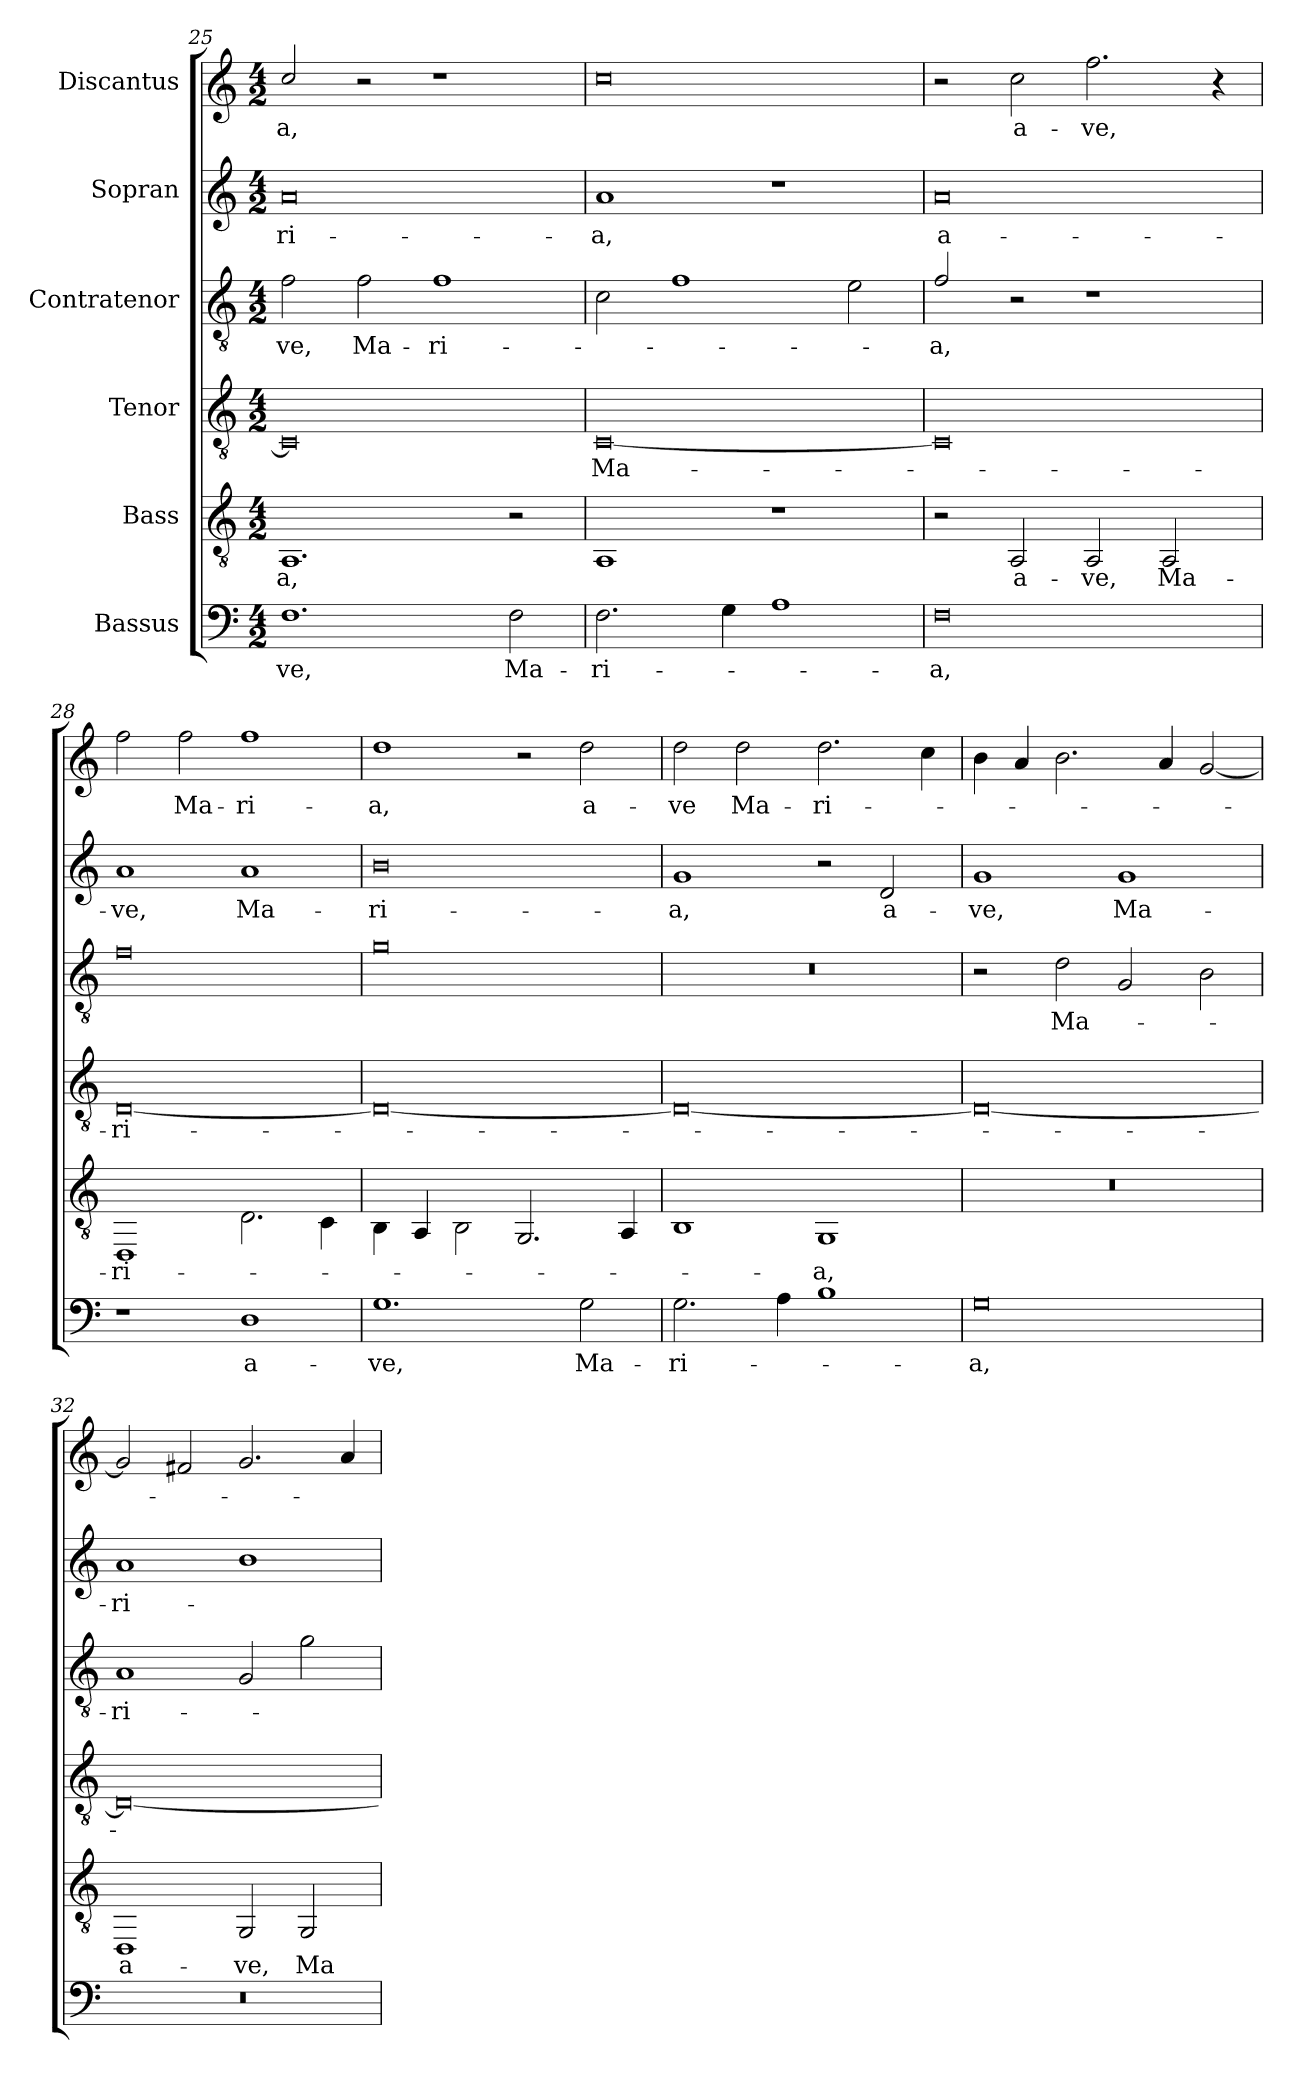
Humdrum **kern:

**kern	**text	**kern	**text	**kern	**text	**kern	**text	**kern	**text	**kern	**text
*part6	*part6	*part5	*part5	*part4	*part4	*part3	*part3	*part2	*part2	*part1	*part1
*staff6	*staff6	*staff5	*staff5	*staff4	*staff4	*staff3	*staff3	*staff2	*staff2	*staff1	*staff1
*I"Bassus	*	*I"Bass	*	*I"Tenor	*	*I"Contratenor	*	*I"Sopran	*	*I"Discantus	*
*clefF4	*	*clefGv2	*	*clefGv2	*	*clefGv2	*	*clefG2	*	*clefG2	*
*k[]	*	*k[]	*	*k[]	*	*k[]	*	*k[]	*	*k[]	*
*M4/2	*	*M4/2	*	*M4/2	*	*M4/2	*	*M4/2	*	*M4/2	*
=25	=25	=25	=25	=25	=25	=25	=25	=25	=25	=25	=25
1.F\	-ve,	1.AA/	-a,	0C/]	.	2f\	-ve,	0a/	-ri-	2cc/	-a,
.	.	.	.	.	.	2f\	Ma-	.	.	2r	.
.	.	.	.	.	.	1f/	-ri-	.	.	1r	.
2F\	Ma-	2r	.	.	.	.	.	.	.	.	.
=26	=26	=26	=26	=26	=26	=26	=26	=26	=26	=26	=26
2.F\	-ri-	1AA/	.	[0C/	Ma-	2c\	.	1a/	-a,	0cc\	.
.	.	.	.	.	.	1f/	.	.	.	.	.
4G\	.	.	.	.	.	.	.	.	.	.	.
1A\	.	1r	.	.	.	.	.	1r	.	.	.
.	.	.	.	.	.	2e\	.	.	.	.	.
=27	=27	=27	=27	=27	=27	=27	=27	=27	=27	=27	=27
0F\	-a,	2r	.	0C/]	.	2f/	-a,	0a/	a-	2r	.
.	.	2AA/	a-	.	.	2r	.	.	.	2cc\	a-
.	.	2AA/	-ve,	.	.	1r	.	.	.	2.ff\	-ve,
.	.	2AA/	Ma-	.	.	.	.	.	.	.	.
.	.	.	.	.	.	.	.	.	.	4r	.
=28	=28	=28	=28	=28	=28	=28	=28	=28	=28	=28	=28
1r	.	1DD/	-ri-	[0D/	-ri-	0f/	.	1a/	-ve,	2ff\	.
.	.	.	.	.	.	.	.	.	.	2ff\	Ma-
1D\	a-	2.D\	.	.	.	.	.	1a/	Ma-	1ff\	-ri-
.	.	4C\	.	.	.	.	.	.	.	.	.
=29	=29	=29	=29	=29	=29	=29	=29	=29	=29	=29	=29
1.G\	-ve,	4BB\	.	0D/_	.	0g/	.	0b\	-ri-	1dd\	-a,
.	.	4AA/	.	.	.	.	.	.	.	.	.
.	.	2BB\	.	.	.	.	.	.	.	.	.
.	.	2.GG/	.	.	.	.	.	.	.	2r	.
2G\	Ma-	.	.	.	.	.	.	.	.	2dd\	a-
.	.	4AA/	.	.	.	.	.	.	.	.	.
=30	=30	=30	=30	=30	=30	=30	=30	=30	=30	=30	=30
2.G\	-ri-	1BB/	.	0D/_	.	0r	.	1g/	-a,	2dd\	-ve
.	.	.	.	.	.	.	.	.	.	2dd\	Ma-
4A\	.	.	.	.	.	.	.	.	.	.	.
1B\	.	1GG/	-a,	.	.	.	.	2r	.	2.dd\	-ri-
.	.	.	.	.	.	.	.	2d/	a-	.	.
.	.	.	.	.	.	.	.	.	.	4cc\	.
=31	=31	=31	=31	=31	=31	=31	=31	=31	=31	=31	=31
0G\	-a,	0r	.	0D/_	.	2r	.	1g/	-ve,	4b\	.
.	.	.	.	.	.	.	.	.	.	4a/	.
.	.	.	.	.	.	2d\	Ma-	.	.	2.b\	.
.	.	.	.	.	.	2G/	.	1g/	Ma-	.	.
.	.	.	.	.	.	.	.	.	.	4a/	.
.	.	.	.	.	.	2B\	.	.	.	[2g/	.
=32	=32	=32	=32	=32	=32	=32	=32	=32	=32	=32	=32
0r	.	1DD/	a-	0D/_	.	1A/	-ri-	1a/	-ri-	2g/]	.
.	.	.	.	.	.	.	.	.	.	2f#X/	.
.	.	2GG/	-ve,	.	.	2G/	.	1b\	.	2.g/	.
.	.	2GG/	Ma-	.	.	2g\	.	.	.	.	.
.	.	.	.	.	.	.	.	.	.	4a/	.
=	=	=	=	=	=	=	=	=	=	=	=
*-	*-	*-	*-	*-	*-	*-	*-	*-	*-	*-	*-
